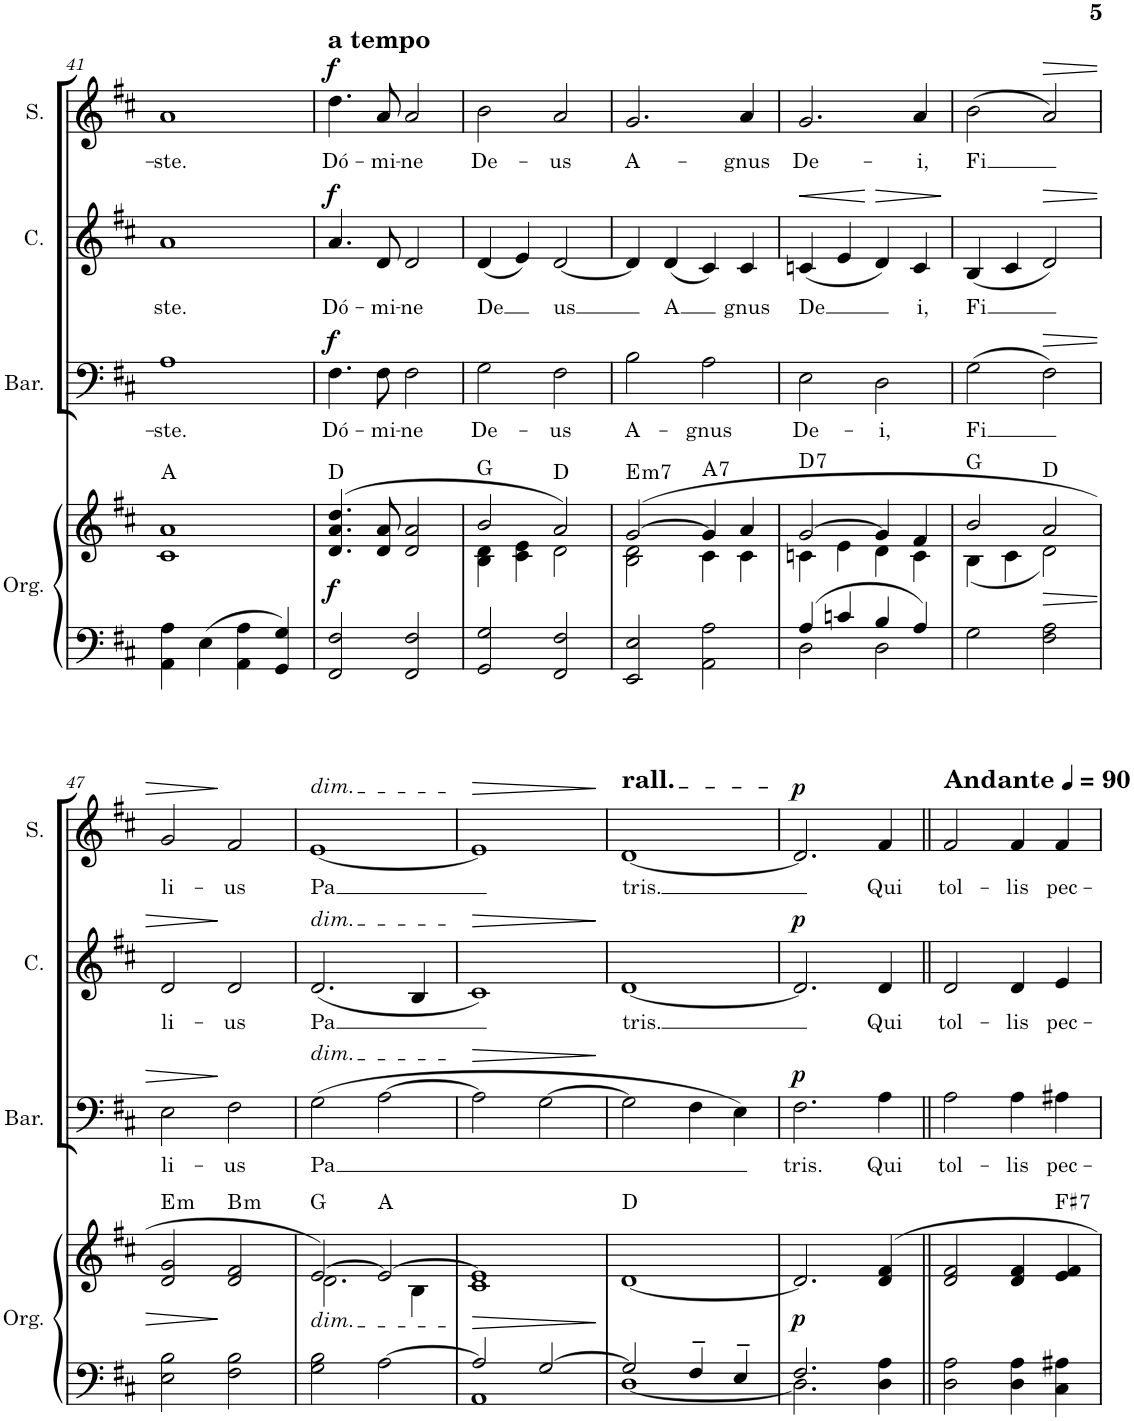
**kern	**kern	**dynam	**harte	**kern	**text	**dynam	**kern	**text	**dynam	**kern	**text	**dynam
*part4	*part4	*part4	*part4	*part3	*part3	*part3	*part2	*part2	*part2	*part1	*part1	*part1
*staff5	*staff4	*staff4/5	*	*staff3	*staff3	*staff3	*staff2	*staff2	*staff2	*staff1	*staff1	*staff1
*I"Órgano	*	*	*	*I"Barítono	*	*	*I"Contralto	*	*	*I"Soprano	*	*
*	*	*	*	*I'Bar.	*	*	*I'C.	*	*	*I'S.	*	*
!!LO:PB:g=z
*clefF4	*clefG2	*	*	*clefF4	*	*	*clefG2	*	*	*clefG2	*	*
*k[f#c#]	*k[f#c#]	*	*	*k[f#c#]	*	*	*k[f#c#]	*	*	*k[f#c#]	*	*
*M4/4	*M4/4	*	*	*M4/4	*	*	*M4/4	*	*	*M4/4	*	*
*met(c)	*met(c)	*	*	*met(c)	*	*	*met(c)	*	*	*met(c)	*	*
=41	=41	=41	=41	=41	=41	=41	=41	=41	=41	=41	=41	=41
*	*^	*	*	*	*	*	*	*	*	*	*	*
!	!	!	!	!	!	!LO:LY:b	!	!	!LO:LY:b	!	!	!LO:LY:b	!
4AA\ 4A\	1a	1c#	.	A:maj	1A	-ste.	.	1a	ste.	.	1a	-ste.	.
4E\	.	.	.	.	.	.	.	.	.	.	.	.	.
4AA\ 4A\	.	.	.	.	.	.	.	.	.	.	.	.	.
4GG/ 4G/	.	.	.	.	.	.	.	.	.	.	.	.	.
*	*v	*v	*	*	*	*	*	*	*	*	*	*	*
=42	=42	=42	=42	=42	=42	=42	=42	=42	=42	=42	=42	=42
!	!	!	!	!	!	!	!	!	!	!LO:TX:a:B:t=a tempo	!	!
!	!	!LO:DY:b	!	!	!LO:LY:b	!LO:DY:a	!	!LO:LY:b	!LO:DY:a	!	!LO:LY:b	!LO:DY:a
2FF#/ 2F#/	(4.d/ 4.a/ 4.dd/	f	D:maj	4.F#\	Dó-	f	4.a/	Dó-	f	4.dd\	Dó-	f
!	!	!	!	!	!LO:LY:b	!	!	!LO:LY:b	!	!	!LO:LY:b	!
.	8d/ 8a/	.	.	8F#\	-mi-	.	8d/	-mi-	.	8a/	-mi-	.
!	!	!	!	!	!LO:LY:b	!	!	!LO:LY:b	!	!	!LO:LY:b	!
2FF#/ 2F#/	2d/ 2a/	.	.	2F#\	-ne	.	2d/	-ne	.	2a/	-ne	.
=43	=43	=43	=43	=43	=43	=43	=43	=43	=43	=43	=43	=43
*	*^	*	*	*	*	*	*	*	*	*	*	*
!	!	!	!	!	!	!LO:LY:b	!	!	!LO:LY:b	!	!	!LO:LY:b	!
2GG/ 2G/	2b/	4B\ 4d\	.	G:maj	2G\	De-	.	(4d/	De	.	2b\	De-	.
.	.	4c#\ 4e\	.	.	.	.	.	4e/)	.	.	.	.	.
!	!	!	!	!	!	!LO:LY:b	!	!	!LO:LY:b	!	!	!LO:LY:b	!
2FF#/ 2F#/	2a/)	2d\	.	D:maj	2F#\	-us	.	[2d/	us	.	2a/	-us	.
=44	=44	=44	=44	=44	=44	=44	=44	=44	=44	=44	=44	=44	=44
!	!	!	!	!LO:H:kt=m7	!	!LO:LY:b	!	!	!	!	!	!LO:LY:b	!
2EE/ 2E/	([2g/	2B\ 2d\	.	E:min7	2B\	A-	.	4d/]	.	.	2.g/	A-	.
!	!	!	!	!	!	!	!	!	!LO:LY:b	!	!	!	!
.	.	.	.	.	.	.	.	(4d/	A	.	.	.	.
!	!	!	!	!LO:H:kt=7	!	!LO:LY:b	!	!	!	!	!	!	!
2AA\ 2A\	4g/]	4c#\	.	A:7	2A\	-gnus	.	4c#/)	.	.	.	.	.
!	!	!	!	!	!	!	!	!	!LO:LY:b	!	!	!LO:LY:b	!
.	4a/	4c#\	.	.	.	.	.	4c#/	gnus	.	4a/	-gnus	.
=45	=45	=45	=45	=45	=45	=45	=45	=45	=45	=45	=45	=45	=45
*^	*	*	*	*	*	*	*	*	*	*	*	*	*
!	!	!	!	!	!LO:H:kt=7	!	!LO:LY:b	!	!	!LO:LY:b	!LO:HP:b	!	!LO:LY:b	!
4A/	2D\	[2g/	4cn\	.	D:7	2E\	De-	.	(4cn/	De	<	2.g/	De-	.
4cn/	.	.	4e\	.	.	.	.	.	4e/	.	.	.	.	.
!	!	!	!	!	!	!	!LO:LY:b	!	!	!	!LO:HP:n=1:b	!	!	!
4B/	2D\	4g/]	4d\	.	.	2D\	-i,	.	4d/)	.	[ >	.	.	.
!	!	!	!	!	!	!	!	!	!	!LO:LY:b	!	!	!LO:LY:b	!
4A/	.	4f#/	4c\	.	.	.	.	.	4c/	i,	.	4a/	-i,	.
*v	*v	*	*	*	*	*	*	*	*	*	*	*	*	*
*	*v	*v	*	*	*	*	*	*	*	*	*	*	*
.	.	.	.	.	.	.	.	.	]	.	.	.
=46	=46	=46	=46	=46	=46	=46	=46	=46	=46	=46	=46	=46
*	*^	*	*	*	*	*	*	*	*	*	*	*
!	!	!	!	!	!	!LO:LY:b	!	!	!LO:LY:b	!	!	!LO:LY:b	!
2G\	2b/	(4B\	.	G:maj	(2G\	Fi	.	(4B/	Fi	.	(2b\	Fi	.
.	.	4c#\	.	.	.	.	.	4c#/	.	.	.	.	.
!	!	!	!LO:HP:b	!	!	!	!LO:HP:b	!	!	!LO:HP:b	!	!	!LO:HP:b
2F#\ 2A\	2a/	2d\)	>	D:maj	2F#\)	.	>	2d/)	.	>	2a/)	.	>
!!LO:LB:g=z
=47	=47	=47	=47	=47	=47	=47	=47	=47	=47	=47	=47	=47	=47
!	!	!	!	!LO:H:kt=m	!	!LO:LY:b	!	!	!LO:LY:b	!	!	!LO:LY:b	!
*	*v	*v	*	*	*	*	*	*	*	*	*	*	*
2E\ 2B\	2d/ 2g/	.	E:min	2E\	li-	.	2d/	li-	.	2g/	li-	.
!	!	!	!LO:H:kt=m	!	!LO:LY:b	!	!	!LO:LY:b	!	!	!LO:LY:b	!
2F#\ 2B\	2d/ 2f#/	]	B:min	2F#\	-us	]	2d/	-us	]	2f#/	-us	]
=48	=48	=48	=48	=48	=48	=48	=48	=48	=48	=48	=48	=48
*	*^	*	*	*	*	*	*	*	*	*	*	*
!	!	!	!	!	!	!	!	!	!	!	!LO:TX:a:i:t=dim.	!	!
!	!	!	!	!	!	!	!	!LO:TX:a:i:t=dim.	!	!	!	!	!
!	!	!	!	!	!LO:TX:a:i:t=dim.	!	!	!	!	!	!	!	!
!	!LO:TX:b:i:t=dim.	!	!	!	!	!	!	!	!	!	!	!	!
!	!	!	!	!	!	!LO:LY:b	!	!	!LO:LY:b	!	!	!LO:LY:b	!
2G\ 2B\	[2e/)	2.d\	.	G:maj	(2G\	Pa	.	(2.d/	Pa	.	[1e	Pa	.
[2A\	2e/_	.	.	A:maj	[2A\	.	.	.	.	.	.	.	.
.	.	4B\	.	.	.	.	.	4B/	.	.	.	.	.
=49	=49	=49	=49	=49	=49	=49	=49	=49	=49	=49	=49	=49	=49
*^	*	*	*	*	*	*	*	*	*	*	*	*	*
!	!	!	!	!LO:HP:b	!	!	!	!LO:HP:b	!	!	!LO:HP:b	!	!	!LO:HP:b
2A/]	1AA	1e]	1c#	>	.	2A\]	.	>	1c#)	.	>	1e]	.	>
[2G/	.	.	.	.	.	[2G\	.	.	.	.	.	.	.	.
*v	*v	*	*	*	*	*	*	*	*	*	*	*	*	*
*	*v	*v	*	*	*	*	*	*	*	*	*	*	*
.	.	]	.	.	.	]	.	.	]	.	.	]
=50	=50	=50	=50	=50	=50	=50	=50	=50	=50	=50	=50	=50
*^	*	*	*	*	*	*	*	*	*	*	*	*
!	!	!	!	!	!	!	!	!	!	!	!LO:TX:a:t=rall.	!	!
!	!	!	!	!	!	!	!	!	!LO:LY:b	!	!	!LO:LY:b	!
2G/]	[1D	[1d	.	D:maj	2G\]	.	.	[1d	tris.	.	[1d	tris.	.
4F#~/	.	.	.	.	4F#\	.	.	.	.	.	.	.	.
4E~/	.	.	.	.	4E\)	.	.	.	.	.	.	.	.
=51	=51	=51	=51	=51	=51	=51	=51	=51	=51	=51	=51	=51	=51
!	!	!	!LO:DY:b	!	!	!LO:LY:b	!LO:DY:a	!	!	!LO:DY:a	!	!	!LO:DY:a
2.F#/	2.D\]	2.d/]	p	.	2.F#\	tris.	p	2.d/]	.	p	2.d/]	.	p
!	!	!	!	!	!	!LO:LY:b	!	!	!LO:LY:b	!	!	!LO:LY:b	!
4D\ 4A\	4ryy	4d/ 4f#/	.	.	4A\	Qui	.	4d/	Qui	.	4f#/	Qui	.
*v	*v	*	*	*	*	*	*	*	*	*	*	*	*
=52||	=52||	=52||	=52||	=52||	=52||	=52||	=52||	=52||	=52||	=52||	=52||	=52||
*	*	*	*	*	*	*	*	*	*	*MM90	*	*
*^	*	*	*	*	*	*	*	*	*	*	*	*
!	!	!	!	!	!	!	!	!	!	!	!LO:TX:a:B:t=Andante	!	!
!	!	!	!	!	!	!LO:LY:b	!	!	!LO:LY:b	!	!	!LO:LY:b	!
*v	*v	*	*	*	*	*	*	*	*	*	*	*	*
2D\ 2A\	2d/ 2f#/	.	.	2A\	tol-	.	2d/	tol-	.	2f#/	tol-	.
!	!	!	!	!	!LO:LY:b	!	!	!LO:LY:b	!	!	!LO:LY:b	!
4D\ 4A\	4d/ 4f#/	.	.	4A\	-lis	.	4d/	-lis	.	4f#/	-lis	.
!	!	!	!LO:H:kt=7	!	!LO:LY:b	!	!	!LO:LY:b	!	!	!LO:LY:b	!
4C#\ 4A#X\	4e/ 4f#/	.	F#:7	4A#X\	pec-	.	4e/	pec-	.	4f#/	pec-	.
=	=	=	=	=	=	=	=	=	=	=	=	=
*-	*-	*-	*-	*-	*-	*-	*-	*-	*-	*-	*-	*-
